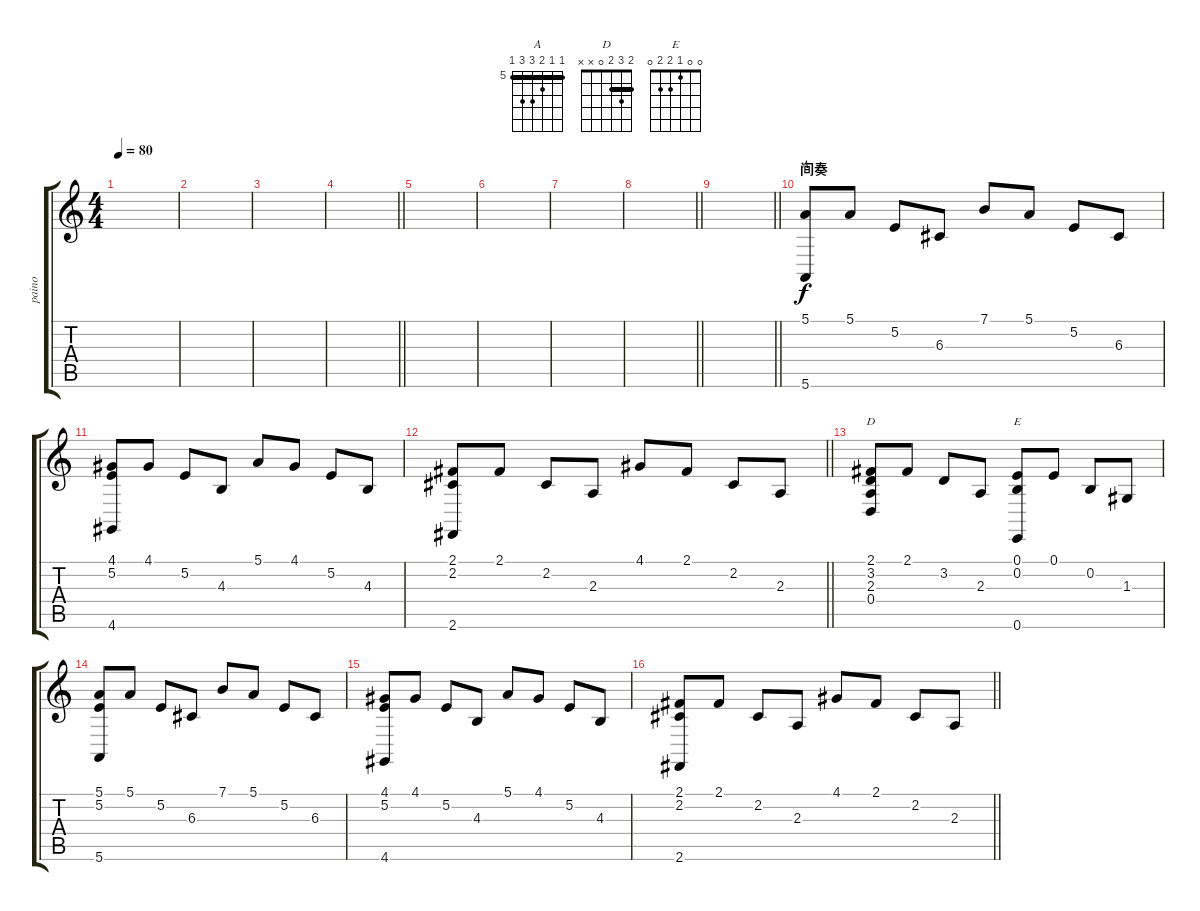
\track ("paino" "paino") {instrument electricgrandpiano}
\staff {score tabs}
\tuning (E4 B3 G3 D3 A2 E2) {hide}
\chord ("A" 5 5 6 7 7 5) {firstfret 5 barre 5}
\chord ("D" 2 3 2 0 x x) {barre 2}
\chord ("E" 0 0 1 2 2 0)
\ts (4 4)
\tempo 80
\clef g2
\ks c
|
|
|
\barLineRight lightlight
|
|
|
|
\barLineRight lightlight
|
\barLineRight lightlight
|
\section ("" "间奏")
(5.1 5.6).8{ch "A"} 5.1.8 5.2.8 6.3.8 7.1.8 5.1.8 5.2.8 6.3.8 |
(4.1 5.2 4.6).8 4.1.8 5.2.8 4.3.8 5.1.8 4.1.8 5.2.8 4.3.8 |
\barLineRight lightlight
(2.1 2.2 2.6).8 2.1.8 2.2.8 2.3.8 4.1.8 2.1.8 2.2.8 2.3.8 |
(2.1 3.2 2.3 0.4).8{ch "D"} 2.1.8 3.2.8 2.3.8 (0.1 0.2 0.6).8{ch "E"} 0.1.8 0.2.8 1.3.8 |
(5.1 5.2 5.6).8 5.1.8 5.2.8 6.3.8 7.1.8 5.1.8 5.2.8 6.3.8 |
(4.1 5.2 4.6).8 4.1.8 5.2.8 4.3.8 5.1.8 4.1.8 5.2.8 4.3.8 |
\barLineRight lightlight
(2.1 2.2 2.6).8 2.1.8 2.2.8 2.3.8 4.1.8 2.1.8 2.2.8 2.3.8
